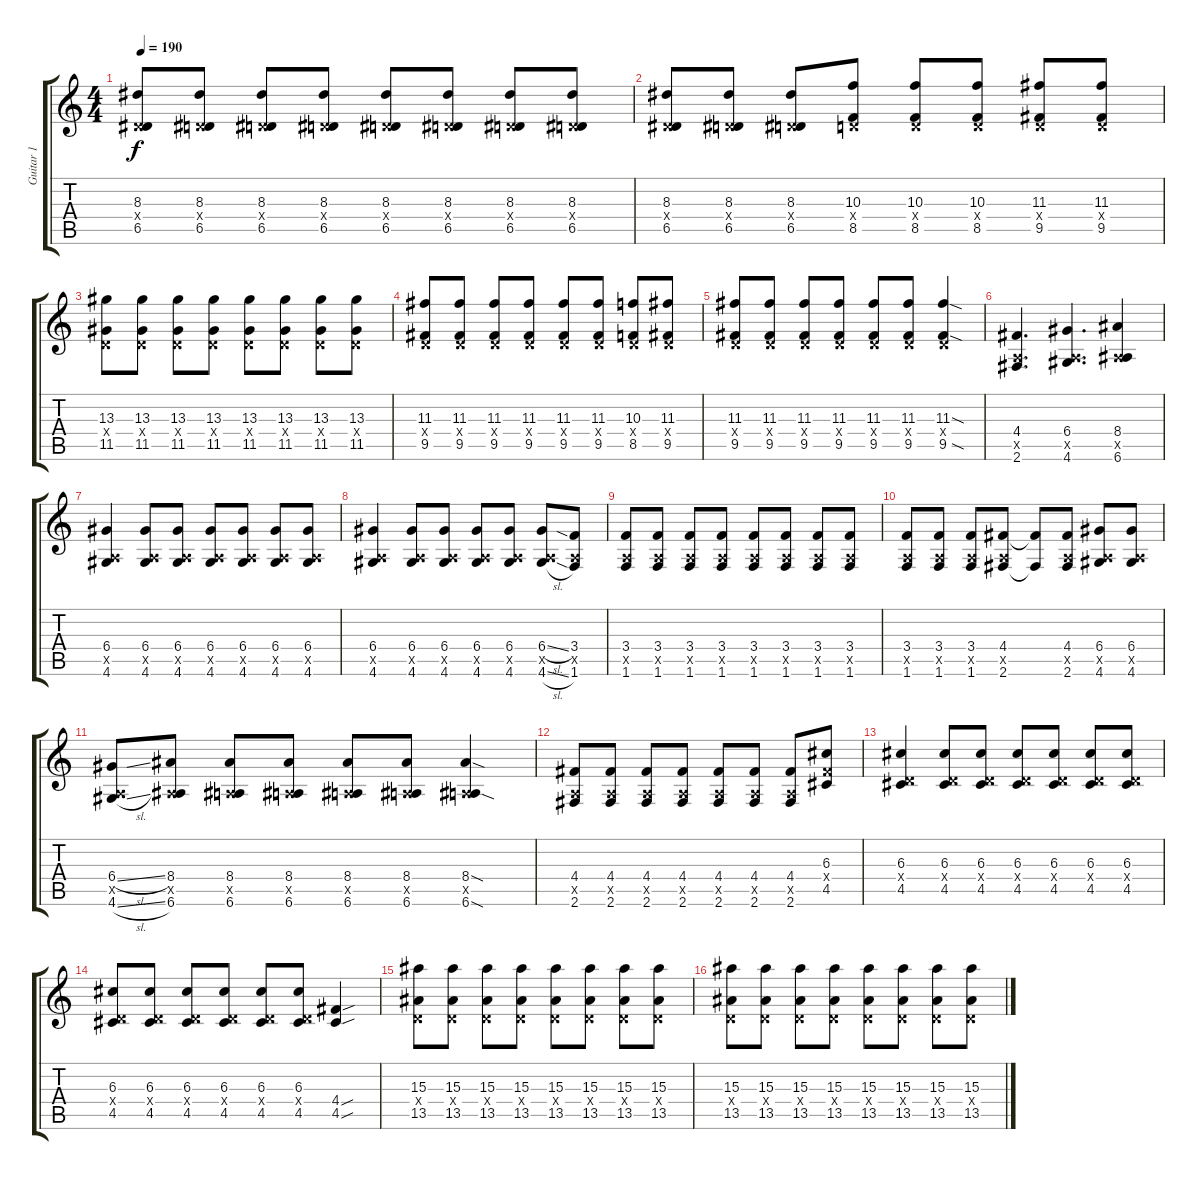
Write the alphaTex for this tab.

\track ("Guitar 1" "Guitar 1") {instrument distortionguitar}
\staff {score tabs}
\tuning (E4 B3 G3 D3 A2 E2) {hide}
\ts (4 4)
\tempo 190
\clef g2
\ks c
(8.3 0.4{x} 6.5).8{dy f} (8.3 0.4{x} 6.5).8 (8.3 0.4{x} 6.5).8 (8.3 0.4{x} 6.5).8 (8.3 0.4{x} 6.5).8 (8.3 0.4{x} 6.5).8 (8.3 0.4{x} 6.5).8 (8.3 0.4{x} 6.5).8 |
(8.3 0.4{x} 6.5).8 (8.3 0.4{x} 6.5).8 (8.3 0.4{x} 6.5).8 (10.3 0.4{x} 8.5).8 (10.3 0.4{x} 8.5).8 (10.3 0.4{x} 8.5).8 (11.3 0.4{x} 9.5).8 (11.3 0.4{x} 9.5).8 |
(13.3 0.4{x} 11.5).8 (13.3 0.4{x} 11.5).8 (13.3 0.4{x} 11.5).8 (13.3 0.4{x} 11.5).8 (13.3 0.4{x} 11.5).8 (13.3 0.4{x} 11.5).8 (13.3 0.4{x} 11.5).8 (13.3 0.4{x} 11.5).8 |
(11.3 0.4{x} 9.5).8 (11.3 0.4{x} 9.5).8 (11.3 0.4{x} 9.5).8 (11.3 0.4{x} 9.5).8 (11.3 0.4{x} 9.5).8 (11.3 0.4{x} 9.5).8 (10.3 0.4{x} 8.5).8 (11.3 0.4{x} 9.5).8 |
(11.3 0.4{x} 9.5).8 (11.3 0.4{x} 9.5).8 (11.3 0.4{x} 9.5).8 (11.3 0.4{x} 9.5).8 (11.3 0.4{x} 9.5).8 (11.3 0.4{x} 9.5).8 (11.3{sod} 0.4{x} 9.5{sod}).4 |
(4.4 0.5{x} 2.6).4{d} (6.4 0.5{x} 4.6).4{d} (8.4 0.5{x} 6.6).4 |
(6.4 0.5{x} 4.6).4 (6.4 0.5{x} 4.6).8 (6.4 0.5{x} 4.6).8 (6.4 0.5{x} 4.6).8 (6.4 0.5{x} 4.6).8 (6.4 0.5{x} 4.6).8 (6.4 0.5{x} 4.6).8 |
(6.4 0.5{x} 4.6).4 (6.4 0.5{x} 4.6).8 (6.4 0.5{x} 4.6).8 (6.4 0.5{x} 4.6).8 (6.4 0.5{x} 4.6).8 (6.4{sl} 0.5{x} 4.6{sl}).8 (3.4 0.5{x} 1.6).8 |
(3.4 0.5{x} 1.6).8 (3.4 0.5{x} 1.6).8 (3.4 0.5{x} 1.6).8 (3.4 0.5{x} 1.6).8 (3.4 0.5{x} 1.6).8 (3.4 0.5{x} 1.6).8 (3.4 0.5{x} 1.6).8 (3.4 0.5{x} 1.6).8 |
(3.4 0.5{x} 1.6).8 (3.4 0.5{x} 1.6).8 (3.4 0.5{x} 1.6).8 (4.4 0.5{x} 2.6).8 (4.4{t} 2.6{t}).8 (4.4 0.5{x} 2.6).8 (6.4 0.5{x} 4.6).8 (6.4 0.5{x} 4.6).8 |
(6.4{sl} 0.5{x} 4.6{sl}).8 (8.4 0.5{x} 6.6).8 (8.4 0.5{x} 6.6).8 (8.4 0.5{x} 6.6).8 (8.4 0.5{x} 6.6).8 (8.4 0.5{x} 6.6).8 (8.4{sod} 0.5{x} 6.6{sod}).4 |
(4.4 0.5{x} 2.6).8 (4.4 0.5{x} 2.6).8 (4.4 0.5{x} 2.6).8 (4.4 0.5{x} 2.6).8 (4.4 0.5{x} 2.6).8 (4.4 0.5{x} 2.6).8 (4.4 0.5{x} 2.6).8 (6.3 4.4{x} 4.5).8 |
(6.3 0.4{x} 4.5).4 (6.3 0.4{x} 4.5).8 (6.3 0.4{x} 4.5).8 (6.3 0.4{x} 4.5).8 (6.3 0.4{x} 4.5).8 (6.3 0.4{x} 4.5).8 (6.3 0.4{x} 4.5).8 |
(6.3 0.4{x} 4.5).8 (6.3 0.4{x} 4.5).8 (6.3 0.4{x} 4.5).8 (6.3 0.4{x} 4.5).8 (6.3 0.4{x} 4.5).8 (6.3 0.4{x} 4.5).8 (4.4{sou} 4.5{sou}).4 |
(15.3 0.4{x} 13.5).8 (15.3 0.4{x} 13.5).8 (15.3 0.4{x} 13.5).8 (15.3 0.4{x} 13.5).8 (15.3 0.4{x} 13.5).8 (15.3 0.4{x} 13.5).8 (15.3 0.4{x} 13.5).8 (15.3 0.4{x} 13.5).8 |
(15.3 0.4{x} 13.5).8 (15.3 0.4{x} 13.5).8 (15.3 0.4{x} 13.5).8 (15.3 0.4{x} 13.5).8 (15.3 0.4{x} 13.5).8 (15.3 0.4{x} 13.5).8 (15.3 0.4{x} 13.5).8 (15.3 0.4{x} 13.5).8
